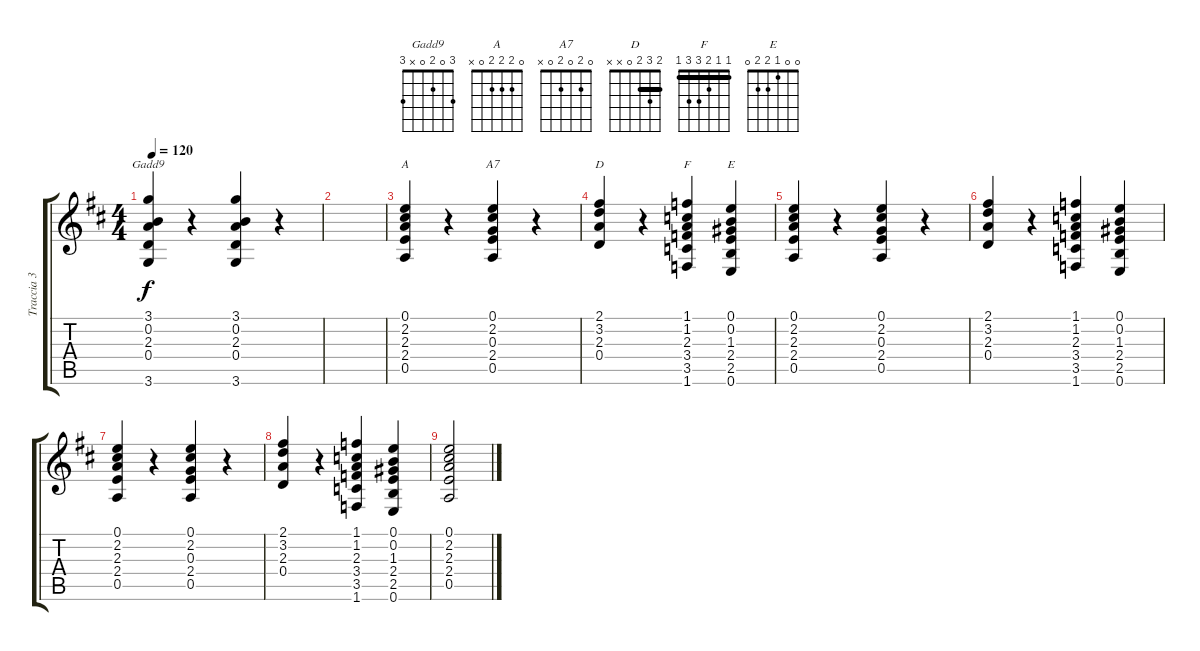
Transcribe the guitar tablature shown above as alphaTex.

\track ("Traccia 3" "Traccia 3") {instrument electricguitarjazz}
\staff {score tabs}
\tuning (E4 B3 G3 D3 A2 E2) {hide}
\chord ("Gadd9" 3 0 2 0 x 3)
\chord ("A" 0 2 2 2 0 x)
\chord ("A7" 0 2 0 2 0 x)
\chord ("D" 2 3 2 0 x x) {barre 2}
\chord ("F" 1 1 2 3 3 1) {barre 1}
\chord ("E" 0 0 1 2 2 0)
\ts (4 4)
\tempo 120
\clef g2
\ks d
(3.1 0.2 2.3 0.4 3.6).4{ch "Gadd9" dy f} r.4 (3.1 0.2 2.3 0.4 3.6).4 r.4 |
|
(0.1 2.2 2.3 2.4 0.5).4{ch "A"} r.4 (0.1 2.2 0.3 2.4 0.5).4{ch "A7"} r.4 |
(2.1 3.2 2.3 0.4).4{ch "D"} r.4 (1.1 1.2 2.3 3.4 3.5 1.6).4{ch "F"} (0.1 0.2 1.3 2.4 2.5 0.6).4{ch "E"} |
(0.1 2.2 2.3 2.4 0.5).4 r.4 (0.1 2.2 0.3 2.4 0.5).4 r.4 |
(2.1 3.2 2.3 0.4).4 r.4 (1.1 1.2 2.3 3.4 3.5 1.6).4 (0.1 0.2 1.3 2.4 2.5 0.6).4 |
(0.1 2.2 2.3 2.4 0.5).4 r.4 (0.1 2.2 0.3 2.4 0.5).4 r.4 |
(2.1 3.2 2.3 0.4).4 r.4 (1.1 1.2 2.3 3.4 3.5 1.6).4 (0.1 0.2 1.3 2.4 2.5 0.6).4 |
(0.1 2.2 2.3 2.4 0.5).2
